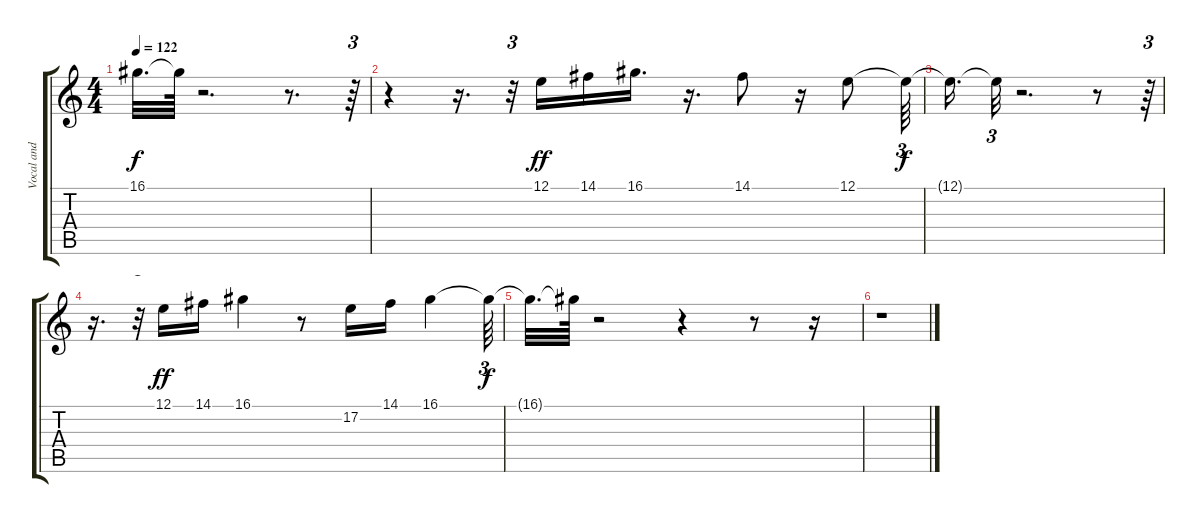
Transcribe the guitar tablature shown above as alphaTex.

\track ("Vocal and Telephone ring" "Vocal and ") {instrument flute}
\staff {score tabs}
\tuning (E4 B3 G3 D3 A2 E2) {hide}
\ts (4 4)
\tempo 122
\clef g2
\ks c
16.1{t}.32{d dy f} 16.1{t}.64 r.2{d} r.8{d} r.64{tu (3 2)} |
r.4 r.16{d} r.32{tu (3 2)} 12.1.16{dy ff} 14.1.16 16.1.16{d} r.16{d} 14.1.8 r.16 12.1.8 12.1{t}.64{tu (3 2) dy f} |
12.1{t}.16{d} 12.1{t}.32{tu (3 2)} r.2{d} r.8 r.64{tu (3 2)} |
r.16{d} r.32{tu (3 2)} 12.1.16{dy ff} 14.1.16 16.1.4 r.8 17.2.16 14.1.16 16.1.4 16.1{t}.64{tu (3 2) dy f} |
16.1{t}.32{d} 16.1{t}.64 r.2 r.4 r.8 r.16 |
r.1
